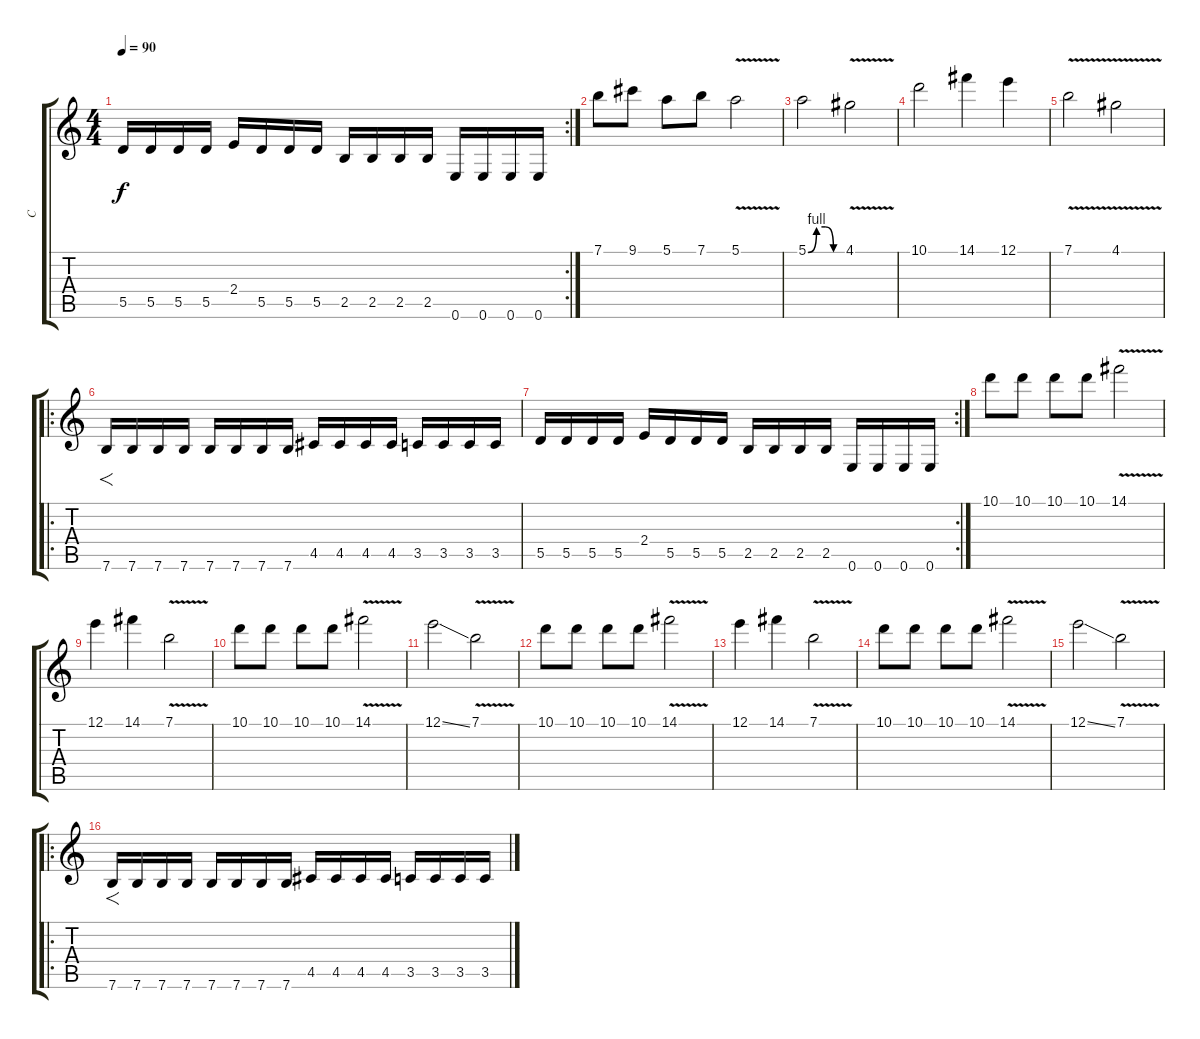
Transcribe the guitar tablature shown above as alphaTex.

\track ("C" "C") {instrument distortionguitar}
\staff {score tabs}
\tuning (E4 B3 G3 D3 A2 E2) {hide}
\rc 2
\ts (4 4)
\tempo 90
\clef g2
\ks c
5.5.16{dy f} 5.5.16 5.5.16 5.5.16 2.4.16 5.5.16 5.5.16 5.5.16 2.5.16 2.5.16 2.5.16 2.5.16 0.6.16 0.6.16 0.6.16 0.6.16 |
7.1.8 9.1.8 5.1.8 7.1.8 5.1{v}.2 |
5.1{be (custom 0 0 15 4 30 4 45 0 60 0)}.2 4.1{v}.2 |
10.1.2 14.1.4 12.1.4 |
7.1{v}.2 4.1{v}.2 |
\ro
7.6.16{f} 7.6.16 7.6.16 7.6.16 7.6.16 7.6.16 7.6.16 7.6.16 4.5.16 4.5.16 4.5.16 4.5.16 3.5.16 3.5.16 3.5.16 3.5.16 |
\rc 2
5.5.16 5.5.16 5.5.16 5.5.16 2.4.16 5.5.16 5.5.16 5.5.16 2.5.16 2.5.16 2.5.16 2.5.16 0.6.16 0.6.16 0.6.16 0.6.16 |
10.1.8 10.1.8 10.1.8 10.1.8 14.1{v}.2 |
12.1.4 14.1.4 7.1{v}.2 |
10.1.8 10.1.8 10.1.8 10.1.8 14.1{v}.2 |
12.1{ss}.2 7.1{v}.2 |
10.1.8 10.1.8 10.1.8 10.1.8 14.1{v}.2 |
12.1.4 14.1.4 7.1{v}.2 |
10.1.8 10.1.8 10.1.8 10.1.8 14.1{v}.2 |
12.1{ss}.2 7.1{v}.2 |
\ro
7.6.16{f} 7.6.16 7.6.16 7.6.16 7.6.16 7.6.16 7.6.16 7.6.16 4.5.16 4.5.16 4.5.16 4.5.16 3.5.16 3.5.16 3.5.16 3.5.16
